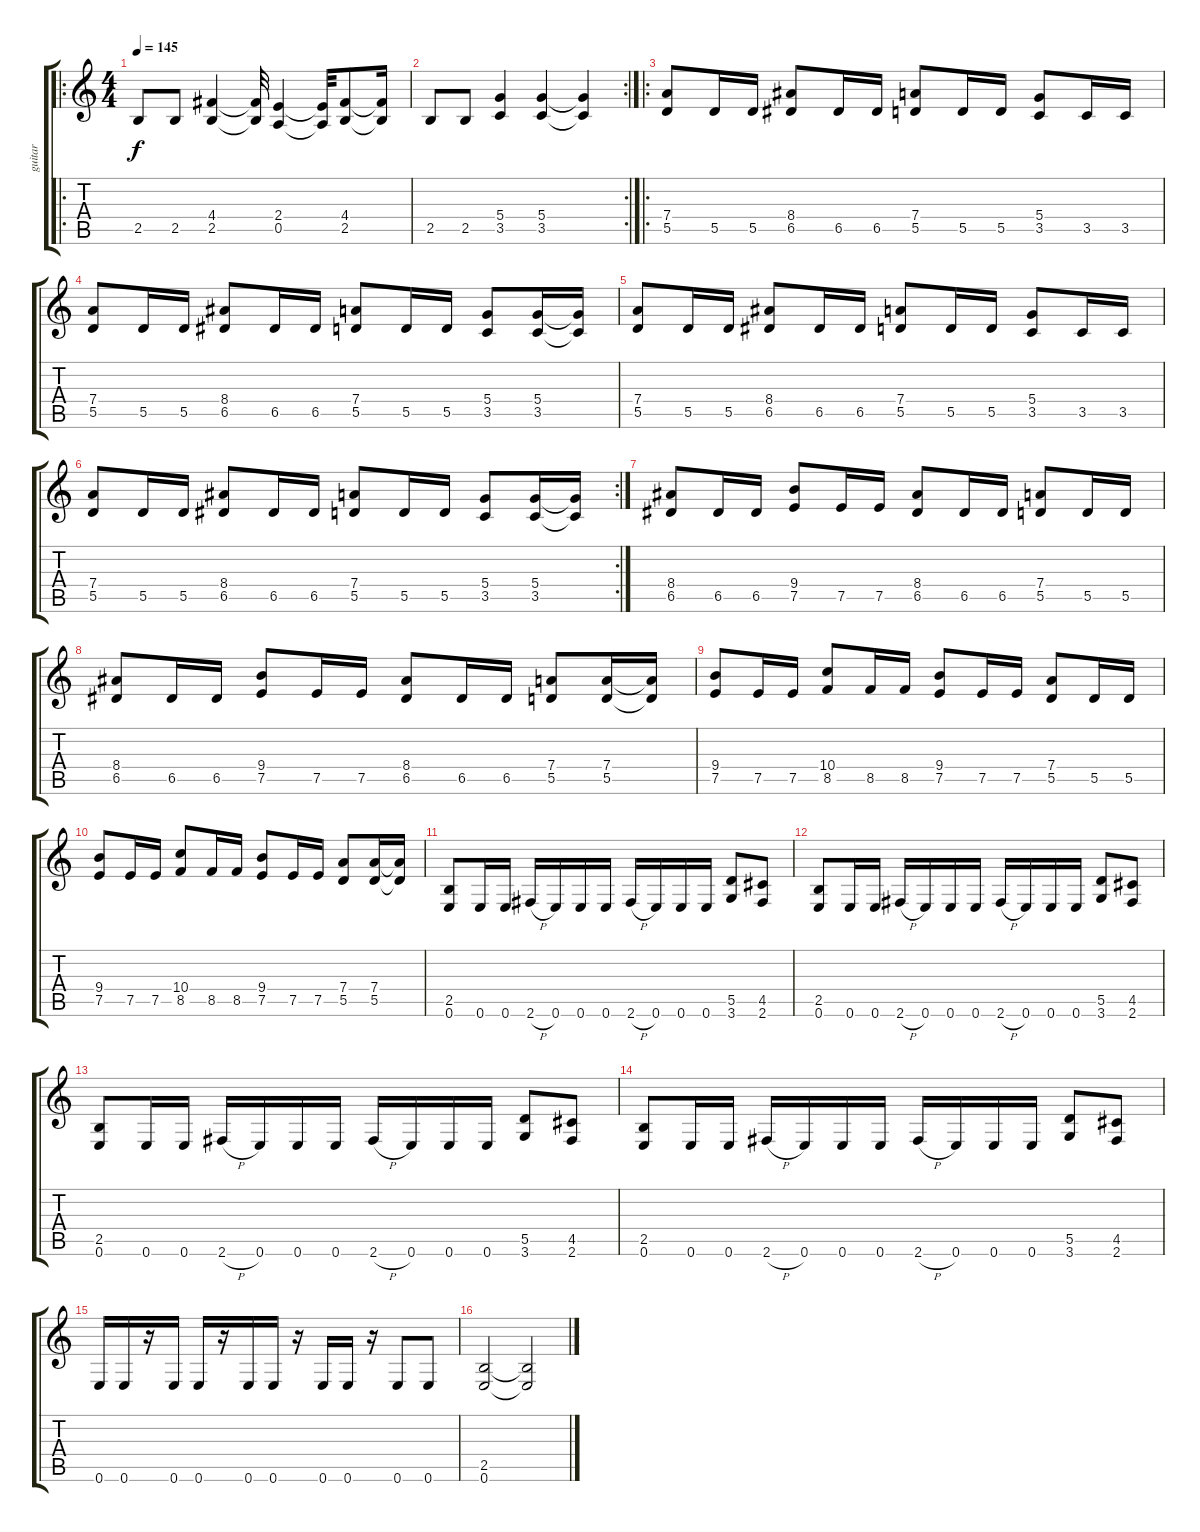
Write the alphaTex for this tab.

\track ("guitar" "guitar") {instrument distortionguitar}
\staff {score tabs}
\tuning (E4 B3 G3 D3 A2 E2) {hide}
\ro
\ts (4 4)
\tempo 145
\clef g2
\ks c
2.5.8{dy f} 2.5.8 (4.4 2.5).4 (4.4{t} 2.5{t}).32 (2.4 0.5).4 (2.4{t} 0.5{t}).32 (4.4 2.5).8 (4.4{t} 2.5{t}).16 |
\rc 2
2.5.8 2.5.8 (5.4 3.5).4 (5.4 3.5).4 (5.4{t} 3.5{t}).4 |
\ro
(7.4 5.5).8 5.5.16 5.5.16 (8.4 6.5).8 6.5.16 6.5.16 (7.4 5.5).8 5.5.16 5.5.16 (5.4 3.5).8 3.5.16 3.5.16 |
(7.4 5.5).8 5.5.16 5.5.16 (8.4 6.5).8 6.5.16 6.5.16 (7.4 5.5).8 5.5.16 5.5.16 (5.4 3.5).8 (5.4 3.5).16 (5.4{t} 3.5{t}).16 |
(7.4 5.5).8 5.5.16 5.5.16 (8.4 6.5).8 6.5.16 6.5.16 (7.4 5.5).8 5.5.16 5.5.16 (5.4 3.5).8 3.5.16 3.5.16 |
\rc 2
(7.4 5.5).8 5.5.16 5.5.16 (8.4 6.5).8 6.5.16 6.5.16 (7.4 5.5).8 5.5.16 5.5.16 (5.4 3.5).8 (5.4 3.5).16 (5.4{t} 3.5{t}).16 |
(8.4 6.5).8 6.5.16 6.5.16 (9.4 7.5).8 7.5.16 7.5.16 (8.4 6.5).8 6.5.16 6.5.16 (7.4 5.5).8 5.5.16 5.5.16 |
(8.4 6.5).8 6.5.16 6.5.16 (9.4 7.5).8 7.5.16 7.5.16 (8.4 6.5).8 6.5.16 6.5.16 (7.4 5.5).8 (7.4 5.5).16 (7.4{t} 5.5{t}).16 |
(9.4 7.5).8 7.5.16 7.5.16 (10.4 8.5).8 8.5.16 8.5.16 (9.4 7.5).8 7.5.16 7.5.16 (7.4 5.5).8 5.5.16 5.5.16 |
(9.4 7.5).8 7.5.16 7.5.16 (10.4 8.5).8 8.5.16 8.5.16 (9.4 7.5).8 7.5.16 7.5.16 (7.4 5.5).8 (7.4 5.5).16 (7.4{t} 5.5{t}).16 |
(2.5 0.6).8 0.6.16 0.6.16 2.6{h}.16 0.6.16 0.6.16 0.6.16 2.6{h}.16 0.6.16 0.6.16 0.6.16 (5.5 3.6).8 (4.5 2.6).8 |
(2.5 0.6).8 0.6.16 0.6.16 2.6{h}.16 0.6.16 0.6.16 0.6.16 2.6{h}.16 0.6.16 0.6.16 0.6.16 (5.5 3.6).8 (4.5 2.6).8 |
(2.5 0.6).8 0.6.16 0.6.16 2.6{h}.16 0.6.16 0.6.16 0.6.16 2.6{h}.16 0.6.16 0.6.16 0.6.16 (5.5 3.6).8 (4.5 2.6).8 |
(2.5 0.6).8 0.6.16 0.6.16 2.6{h}.16 0.6.16 0.6.16 0.6.16 2.6{h}.16 0.6.16 0.6.16 0.6.16 (5.5 3.6).8 (4.5 2.6).8 |
0.6.16 0.6.16 r.16 0.6.16 0.6.16 r.16 0.6.16 0.6.16 r.16 0.6.16 0.6.16 r.16 0.6.8 0.6.8 |
(2.5 0.6).2 (2.5{t} 0.6{t}).2
